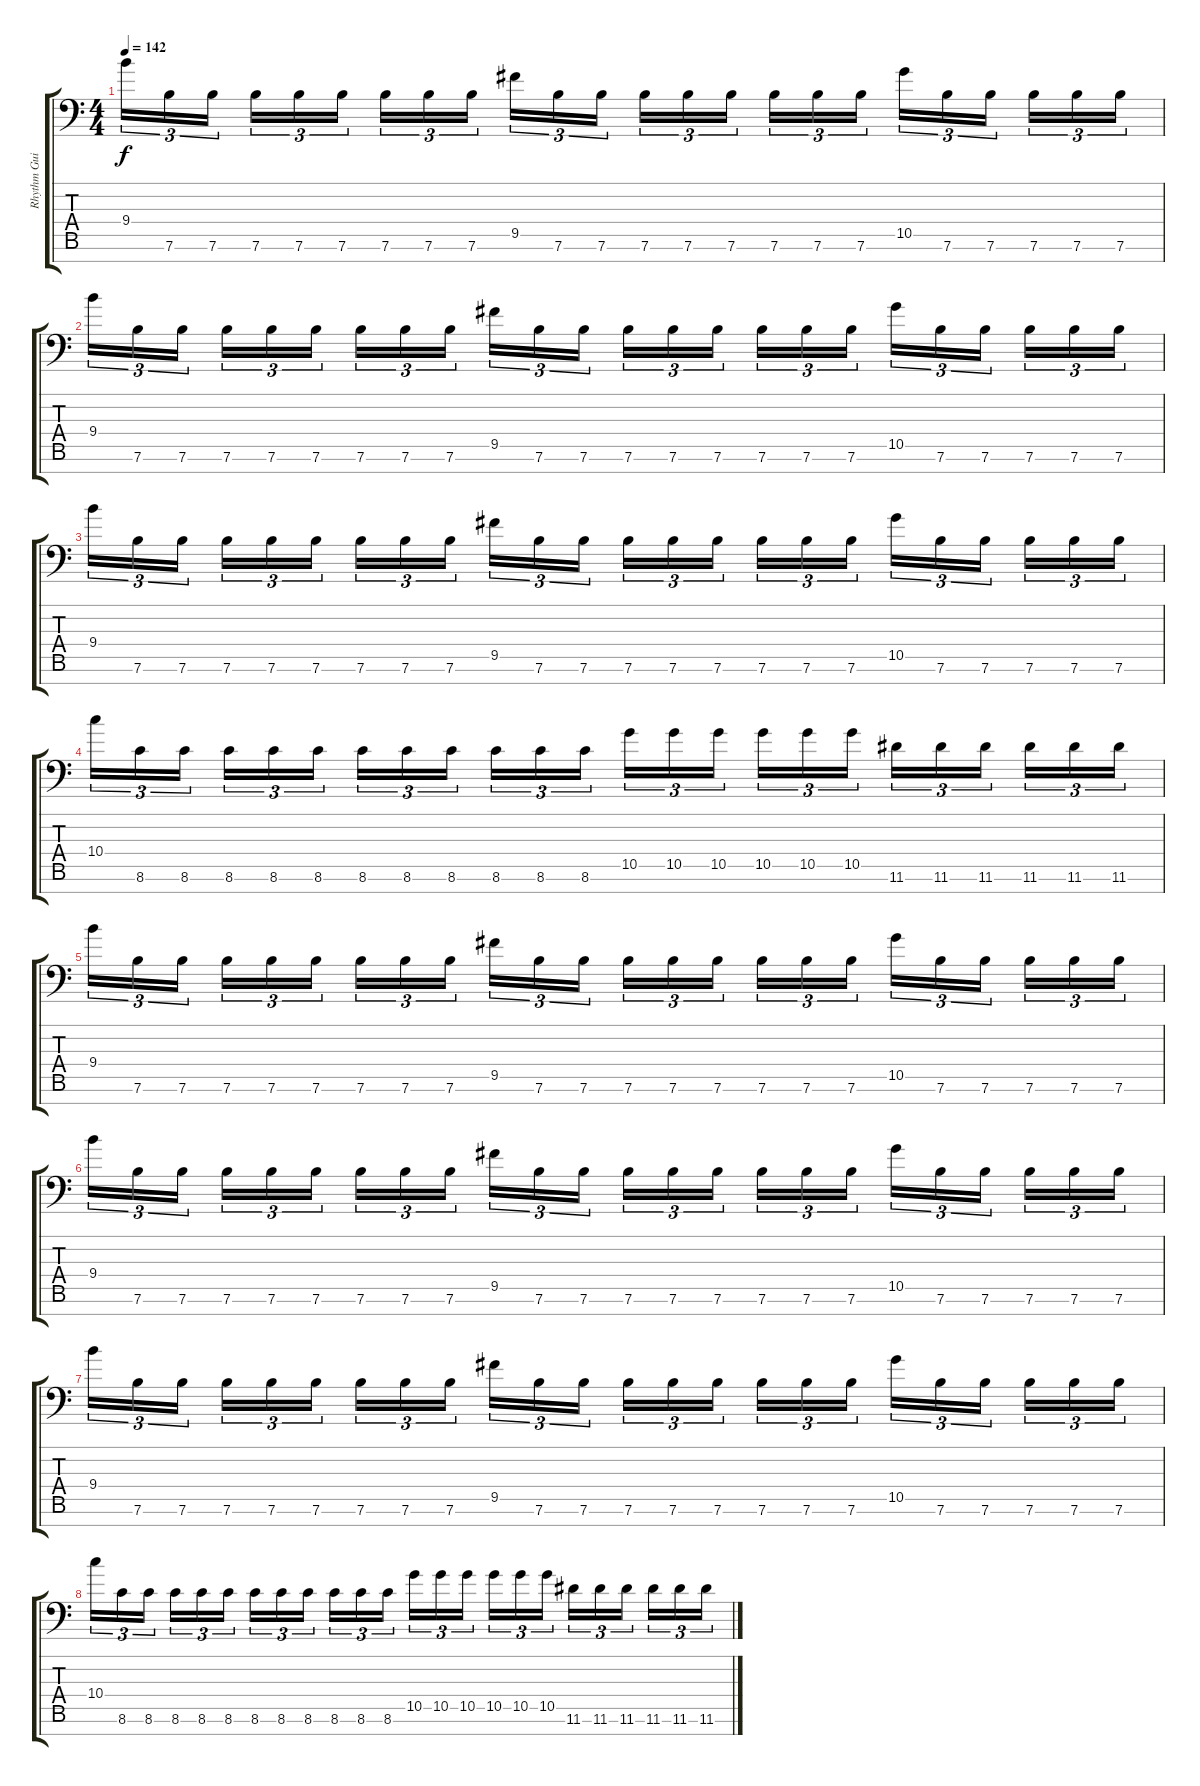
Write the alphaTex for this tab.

\track ("Rhythm Guitar 2" "Rhythm Gui") {instrument overdrivenguitar}
\staff {score tabs}
\tuning (E4 B3 G3 D3 A2 E2 A1) {hide}
\ts (4 4)
\tempo 142
\clef f4
\ks c
9.4.16{tu (3 2) dy f} 7.6.16{tu (3 2)} 7.6.16{tu (3 2) beam splitsecondary} 7.6.16{tu (3 2)} 7.6.16{tu (3 2)} 7.6.16{tu (3 2)} 7.6.16{tu (3 2)} 7.6.16{tu (3 2)} 7.6.16{tu (3 2) beam splitsecondary} 9.5.16{tu (3 2)} 7.6.16{tu (3 2)} 7.6.16{tu (3 2)} 7.6.16{tu (3 2)} 7.6.16{tu (3 2)} 7.6.16{tu (3 2) beam splitsecondary} 7.6.16{tu (3 2)} 7.6.16{tu (3 2)} 7.6.16{tu (3 2)} 10.5.16{tu (3 2)} 7.6.16{tu (3 2)} 7.6.16{tu (3 2) beam splitsecondary} 7.6.16{tu (3 2)} 7.6.16{tu (3 2)} 7.6.16{tu (3 2)} |
9.4.16{tu (3 2)} 7.6.16{tu (3 2)} 7.6.16{tu (3 2) beam splitsecondary} 7.6.16{tu (3 2)} 7.6.16{tu (3 2)} 7.6.16{tu (3 2)} 7.6.16{tu (3 2)} 7.6.16{tu (3 2)} 7.6.16{tu (3 2) beam splitsecondary} 9.5.16{tu (3 2)} 7.6.16{tu (3 2)} 7.6.16{tu (3 2)} 7.6.16{tu (3 2)} 7.6.16{tu (3 2)} 7.6.16{tu (3 2) beam splitsecondary} 7.6.16{tu (3 2)} 7.6.16{tu (3 2)} 7.6.16{tu (3 2)} 10.5.16{tu (3 2)} 7.6.16{tu (3 2)} 7.6.16{tu (3 2) beam splitsecondary} 7.6.16{tu (3 2)} 7.6.16{tu (3 2)} 7.6.16{tu (3 2)} |
9.4.16{tu (3 2)} 7.6.16{tu (3 2)} 7.6.16{tu (3 2) beam splitsecondary} 7.6.16{tu (3 2)} 7.6.16{tu (3 2)} 7.6.16{tu (3 2)} 7.6.16{tu (3 2)} 7.6.16{tu (3 2)} 7.6.16{tu (3 2) beam splitsecondary} 9.5.16{tu (3 2)} 7.6.16{tu (3 2)} 7.6.16{tu (3 2)} 7.6.16{tu (3 2)} 7.6.16{tu (3 2)} 7.6.16{tu (3 2) beam splitsecondary} 7.6.16{tu (3 2)} 7.6.16{tu (3 2)} 7.6.16{tu (3 2)} 10.5.16{tu (3 2)} 7.6.16{tu (3 2)} 7.6.16{tu (3 2) beam splitsecondary} 7.6.16{tu (3 2)} 7.6.16{tu (3 2)} 7.6.16{tu (3 2)} |
10.4.16{tu (3 2)} 8.6.16{tu (3 2)} 8.6.16{tu (3 2) beam splitsecondary} 8.6.16{tu (3 2)} 8.6.16{tu (3 2)} 8.6.16{tu (3 2)} 8.6.16{tu (3 2)} 8.6.16{tu (3 2)} 8.6.16{tu (3 2) beam splitsecondary} 8.6.16{tu (3 2)} 8.6.16{tu (3 2)} 8.6.16{tu (3 2)} 10.5.16{tu (3 2)} 10.5.16{tu (3 2)} 10.5.16{tu (3 2) beam splitsecondary} 10.5.16{tu (3 2)} 10.5.16{tu (3 2)} 10.5.16{tu (3 2)} 11.6.16{tu (3 2)} 11.6.16{tu (3 2)} 11.6.16{tu (3 2) beam splitsecondary} 11.6.16{tu (3 2)} 11.6.16{tu (3 2)} 11.6.16{tu (3 2)} |
9.4.16{tu (3 2)} 7.6.16{tu (3 2)} 7.6.16{tu (3 2) beam splitsecondary} 7.6.16{tu (3 2)} 7.6.16{tu (3 2)} 7.6.16{tu (3 2)} 7.6.16{tu (3 2)} 7.6.16{tu (3 2)} 7.6.16{tu (3 2) beam splitsecondary} 9.5.16{tu (3 2)} 7.6.16{tu (3 2)} 7.6.16{tu (3 2)} 7.6.16{tu (3 2)} 7.6.16{tu (3 2)} 7.6.16{tu (3 2) beam splitsecondary} 7.6.16{tu (3 2)} 7.6.16{tu (3 2)} 7.6.16{tu (3 2)} 10.5.16{tu (3 2)} 7.6.16{tu (3 2)} 7.6.16{tu (3 2) beam splitsecondary} 7.6.16{tu (3 2)} 7.6.16{tu (3 2)} 7.6.16{tu (3 2)} |
9.4.16{tu (3 2)} 7.6.16{tu (3 2)} 7.6.16{tu (3 2) beam splitsecondary} 7.6.16{tu (3 2)} 7.6.16{tu (3 2)} 7.6.16{tu (3 2)} 7.6.16{tu (3 2)} 7.6.16{tu (3 2)} 7.6.16{tu (3 2) beam splitsecondary} 9.5.16{tu (3 2)} 7.6.16{tu (3 2)} 7.6.16{tu (3 2)} 7.6.16{tu (3 2)} 7.6.16{tu (3 2)} 7.6.16{tu (3 2) beam splitsecondary} 7.6.16{tu (3 2)} 7.6.16{tu (3 2)} 7.6.16{tu (3 2)} 10.5.16{tu (3 2)} 7.6.16{tu (3 2)} 7.6.16{tu (3 2) beam splitsecondary} 7.6.16{tu (3 2)} 7.6.16{tu (3 2)} 7.6.16{tu (3 2)} |
9.4.16{tu (3 2)} 7.6.16{tu (3 2)} 7.6.16{tu (3 2) beam splitsecondary} 7.6.16{tu (3 2)} 7.6.16{tu (3 2)} 7.6.16{tu (3 2)} 7.6.16{tu (3 2)} 7.6.16{tu (3 2)} 7.6.16{tu (3 2) beam splitsecondary} 9.5.16{tu (3 2)} 7.6.16{tu (3 2)} 7.6.16{tu (3 2)} 7.6.16{tu (3 2)} 7.6.16{tu (3 2)} 7.6.16{tu (3 2) beam splitsecondary} 7.6.16{tu (3 2)} 7.6.16{tu (3 2)} 7.6.16{tu (3 2)} 10.5.16{tu (3 2)} 7.6.16{tu (3 2)} 7.6.16{tu (3 2) beam splitsecondary} 7.6.16{tu (3 2)} 7.6.16{tu (3 2)} 7.6.16{tu (3 2)} |
10.4.16{tu (3 2)} 8.6.16{tu (3 2)} 8.6.16{tu (3 2) beam splitsecondary} 8.6.16{tu (3 2)} 8.6.16{tu (3 2)} 8.6.16{tu (3 2)} 8.6.16{tu (3 2)} 8.6.16{tu (3 2)} 8.6.16{tu (3 2) beam splitsecondary} 8.6.16{tu (3 2)} 8.6.16{tu (3 2)} 8.6.16{tu (3 2)} 10.5.16{tu (3 2)} 10.5.16{tu (3 2)} 10.5.16{tu (3 2) beam splitsecondary} 10.5.16{tu (3 2)} 10.5.16{tu (3 2)} 10.5.16{tu (3 2)} 11.6.16{tu (3 2)} 11.6.16{tu (3 2)} 11.6.16{tu (3 2) beam splitsecondary} 11.6.16{tu (3 2)} 11.6.16{tu (3 2)} 11.6.16{tu (3 2)}
